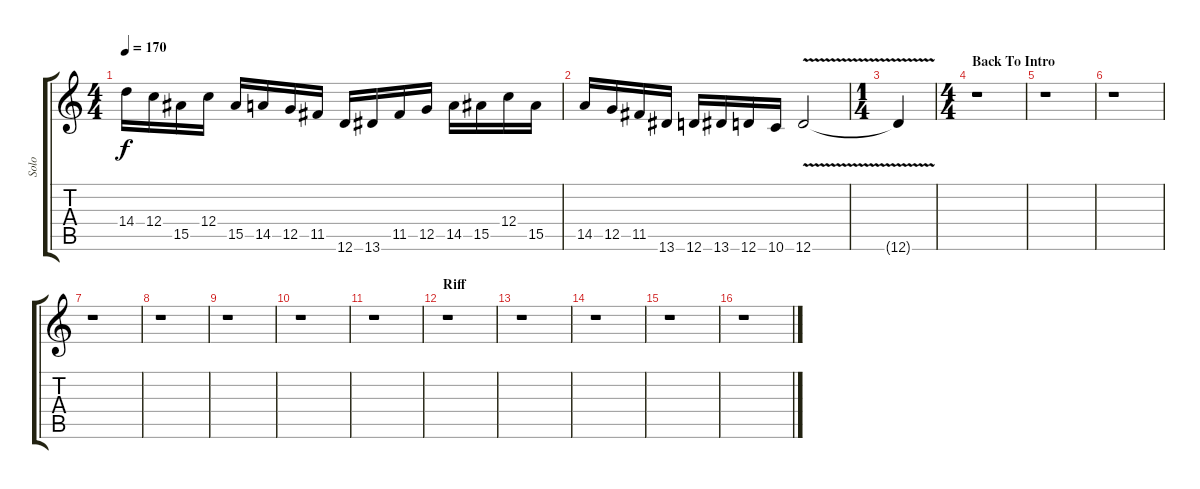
\track ("Solo" "Solo") {instrument distortionguitar}
\staff {score tabs}
\tuning (D4 A3 F3 C3 G2 D2) {hide}
\ts (4 4)
\tempo 170
\clef g2
\ks c
14.4.16{dy f} 12.4.16 15.5.16 12.4.16 15.5.16 14.5.16 12.5.16 11.5.16 12.6.16 13.6.16 11.5.16 12.5.16 14.5.16 15.5.16 12.4.16 15.5.16 |
14.5.16 12.5.16 11.5.16 13.6.16 12.6.16 13.6.16 12.6.16 10.6.16 12.6{v}.2 |
\ts (1 4)
12.6{t}.4 |
\ts (4 4)
\section ("" "Back To Intro")
r.1 |
r.1 |
r.1 |
r.1 |
r.1 |
r.1 |
r.1 |
r.1 |
\section ("" "Riff")
r.1 |
r.1 |
r.1 |
r.1 |
r.1
